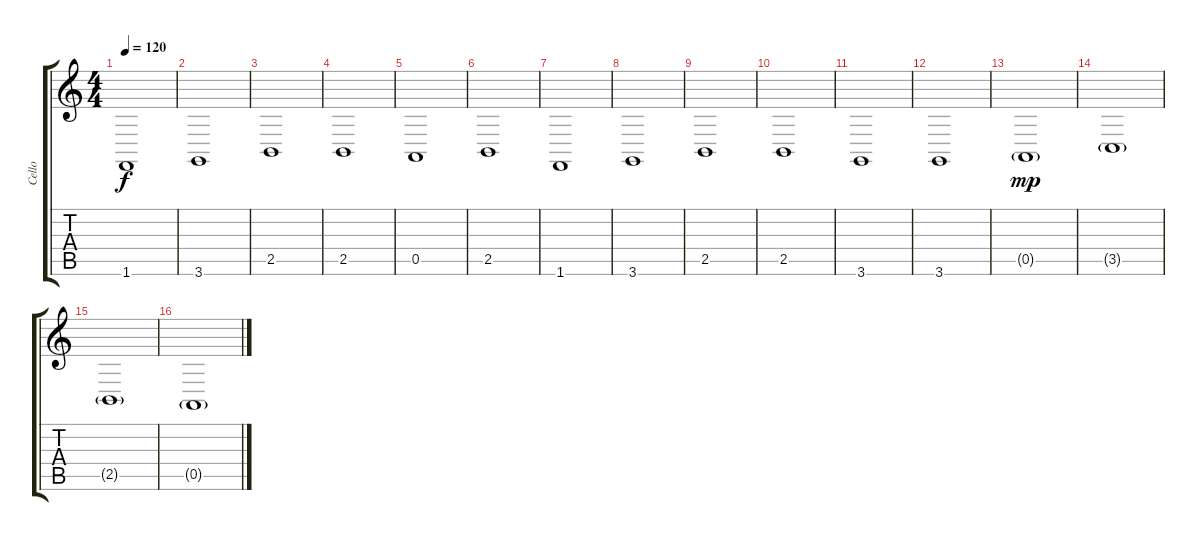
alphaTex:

\track ("Cello" "Cello") {instrument cello}
\staff {score tabs}
\tuning (E4 B3 G3 D3 A2 E2) {hide}
\ts (4 4)
\tempo 120
\clef g2
\ks c
1.6.1{dy f} |
3.6.1 |
2.5.1 |
2.5.1 |
0.5.1 |
2.5.1 |
1.6.1 |
3.6.1 |
2.5.1 |
2.5.1 |
3.6.1 |
3.6.1 |
0.5{g}.1{dy mp} |
3.5{g}.1 |
2.5{g}.1 |
0.5{g}.1
